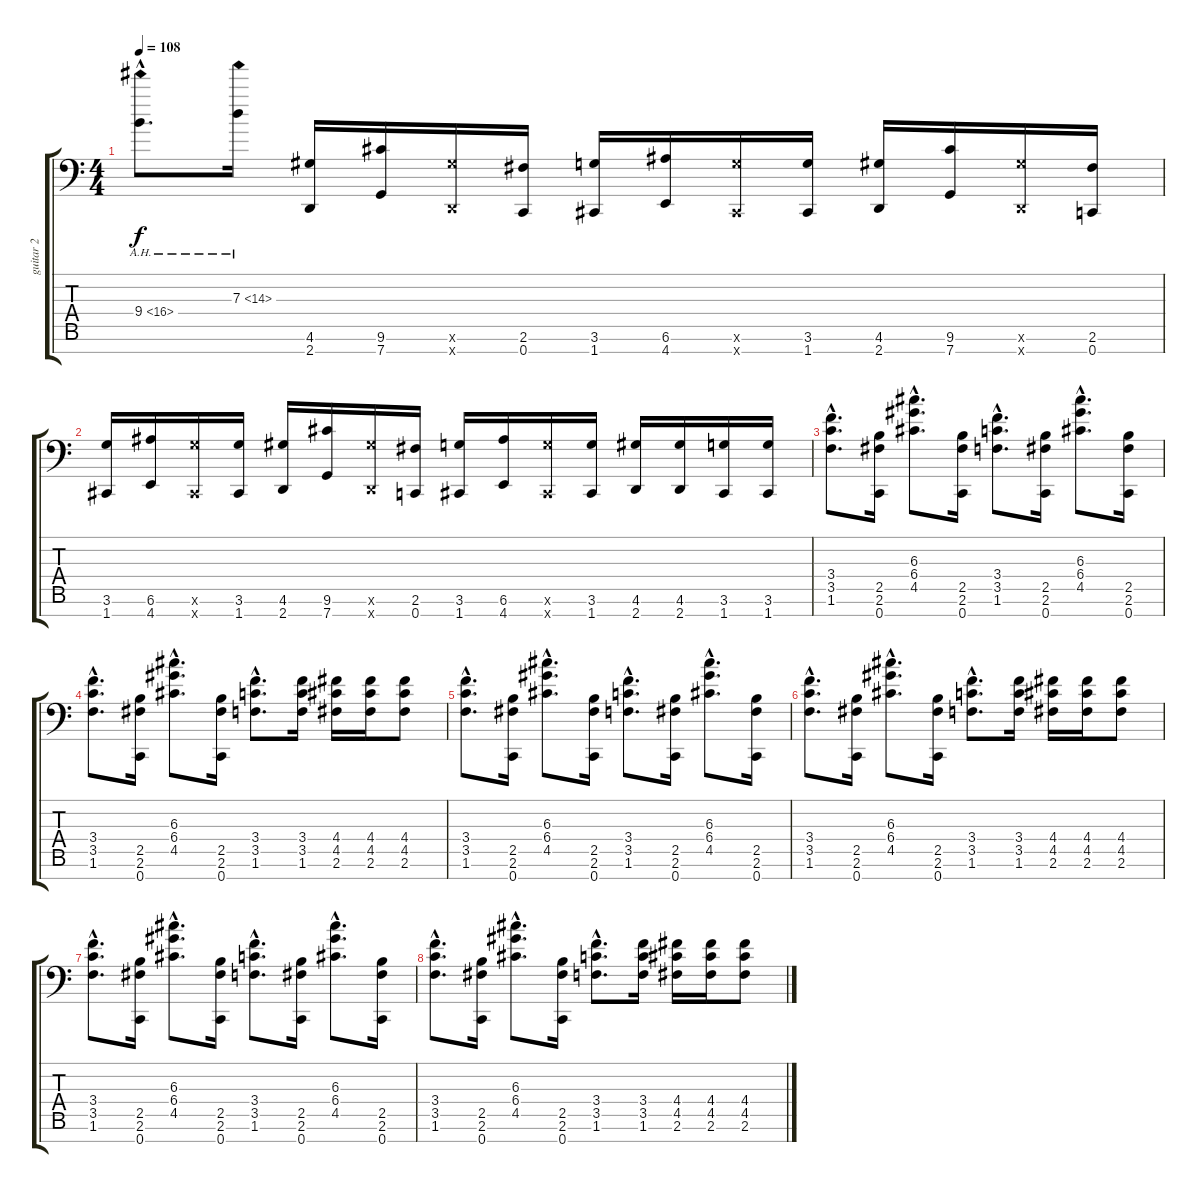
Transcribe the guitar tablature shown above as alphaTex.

\track ("guitar 2" "guitar 2") {instrument distortionguitar}
\staff {score tabs}
\tuning (E4 B3 G3 D3 A2 E2 C-1) {hide}
\ts (4 4)
\tempo 108
\clef f4
\ks c
9.4{ah 7 hac}.8{d dy f} 7.3{ah 7}.16 (4.6 2.7).16 (9.6 7.7).16 (4.6{x} 2.7{x}).16 (2.6 0.7).16 (3.6 1.7).16 (6.6 4.7).16 (3.6{x} 1.7{x}).16 (3.6 1.7).16 (4.6 2.7).16 (9.6 7.7).16 (4.6{x} 2.7{x}).16 (2.6 0.7).16 |
(3.6 1.7).16 (6.6 4.7).16 (3.6{x} 1.7{x}).16 (3.6 1.7).16 (4.6 2.7).16 (9.6 7.7).16 (4.6{x} 2.7{x}).16 (2.6 0.7).16 (3.6 1.7).16 (6.6 4.7).16 (3.6{x} 1.7{x}).16 (3.6 1.7).16 (4.6 2.7).16 (4.6 2.7).16 (3.6 1.7).16 (3.6 1.7).16 |
(3.4{hac} 3.5{hac} 1.6{hac}).8{d} (2.5 2.6 0.7).16 (6.3{hac} 6.4{hac} 4.5{hac}).8{d} (2.5 2.6 0.7).16 (3.4{hac} 3.5{hac} 1.6{hac}).8{d} (2.5 2.6 0.7).16 (6.3{hac} 6.4{hac} 4.5{hac}).8{d} (2.5 2.6 0.7).16 |
(3.4{hac} 3.5{hac} 1.6{hac}).8{d} (2.5 2.6 0.7).16 (6.3{hac} 6.4{hac} 4.5{hac}).8{d} (2.5 2.6 0.7).16 (3.4{hac} 3.5{hac} 1.6{hac}).8{d} (3.4 3.5 1.6).16 (4.4 4.5 2.6).16 (4.4 4.5 2.6).16 (4.4 4.5 2.6).8 |
(3.4{hac} 3.5{hac} 1.6{hac}).8{d} (2.5 2.6 0.7).16 (6.3{hac} 6.4{hac} 4.5{hac}).8{d} (2.5 2.6 0.7).16 (3.4{hac} 3.5{hac} 1.6{hac}).8{d} (2.5 2.6 0.7).16 (6.3{hac} 6.4{hac} 4.5{hac}).8{d} (2.5 2.6 0.7).16 |
(3.4{hac} 3.5{hac} 1.6{hac}).8{d} (2.5 2.6 0.7).16 (6.3{hac} 6.4{hac} 4.5{hac}).8{d} (2.5 2.6 0.7).16 (3.4{hac} 3.5{hac} 1.6{hac}).8{d} (3.4 3.5 1.6).16 (4.4 4.5 2.6).16 (4.4 4.5 2.6).16 (4.4 4.5 2.6).8 |
(3.4{hac} 3.5{hac} 1.6{hac}).8{d} (2.5 2.6 0.7).16 (6.3{hac} 6.4{hac} 4.5{hac}).8{d} (2.5 2.6 0.7).16 (3.4{hac} 3.5{hac} 1.6{hac}).8{d} (2.5 2.6 0.7).16 (6.3{hac} 6.4{hac} 4.5{hac}).8{d} (2.5 2.6 0.7).16 |
(3.4{hac} 3.5{hac} 1.6{hac}).8{d} (2.5 2.6 0.7).16 (6.3{hac} 6.4{hac} 4.5{hac}).8{d} (2.5 2.6 0.7).16 (3.4{hac} 3.5{hac} 1.6{hac}).8{d} (3.4 3.5 1.6).16 (4.4 4.5 2.6).16 (4.4 4.5 2.6).16 (4.4 4.5 2.6).8
